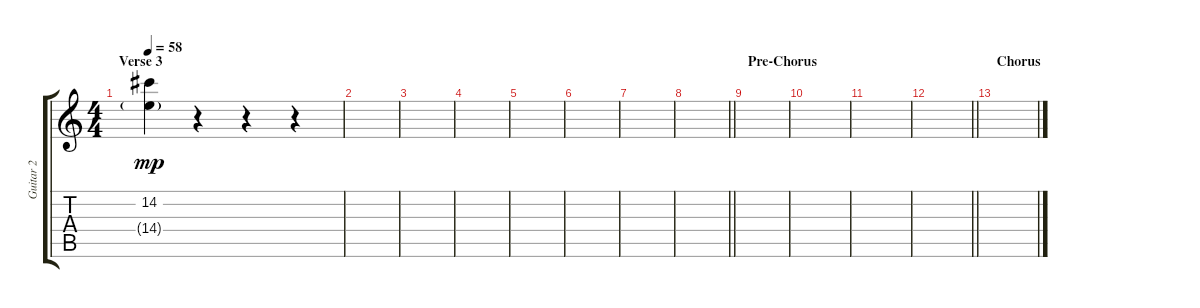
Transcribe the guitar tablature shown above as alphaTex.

\track ("Guitar 2" "Guitar 2") {instrument electricguitarjazz}
\staff {score tabs}
\tuning (E4 B3 G3 D3 A2 D2) {hide}
\ts (4 4)
\section ("" "Verse 3")
\tempo 58
\clef g2
\ks c
(14.2 14.4{g}).4{dy mp} r.4 r.4 r.4 |
|
|
|
|
|
|
\barLineRight lightlight
|
\section ("" "Pre-Chorus")
|
|
|
\barLineRight lightlight
|
\section ("" "Chorus")
